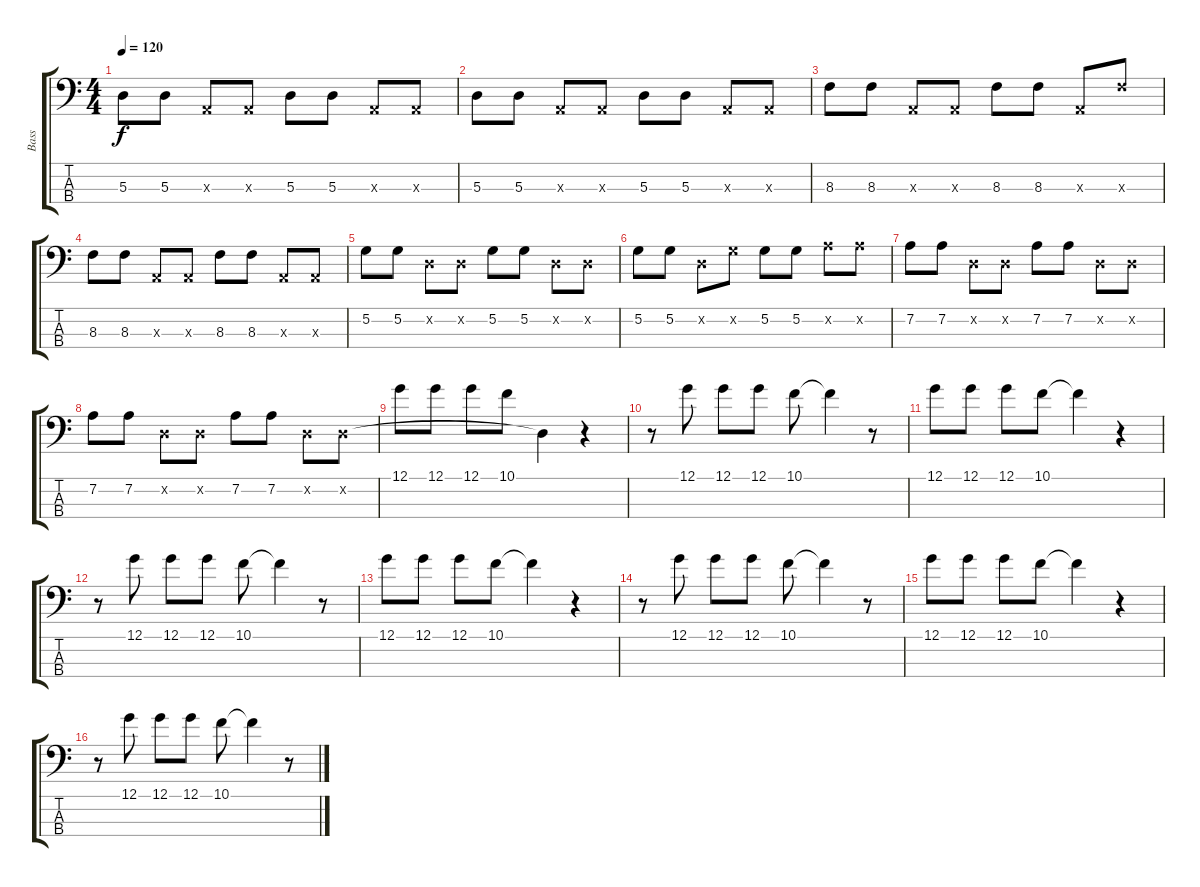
\track ("Bass" "Bass") {instrument electricbasspick}
\staff {score tabs}
\tuning (G2 D2 A1 E1) {hide}
\ts (4 4)
\tempo 120
\clef f4
\ks c
5.3.8{dy f} 5.3.8 0.3{x}.8 0.3{x}.8 5.3.8 5.3.8 0.3{x}.8 0.3{x}.8 |
5.3.8 5.3.8 0.3{x}.8 0.3{x}.8 5.3.8 5.3.8 0.3{x}.8 0.3{x}.8 |
8.3.8 8.3.8 0.3{x}.8 0.3{x}.8 8.3.8 8.3.8 0.3{x}.8 8.3{x}.8 |
8.3.8 8.3.8 0.3{x}.8 0.3{x}.8 8.3.8 8.3.8 0.3{x}.8 0.3{x}.8 |
5.2.8 5.2.8 0.2{x}.8 0.2{x}.8 5.2.8 5.2.8 0.2{x}.8 0.2{x}.8 |
5.2.8 5.2.8 0.2{x}.8 5.2{x}.8 5.2.8 5.2.8 7.2{x}.8 7.2{x}.8 |
7.2.8 7.2.8 0.2{x}.8 0.2{x}.8 7.2.8 7.2.8 0.2{x}.8 0.2{x}.8 |
7.2.8 7.2.8 0.2{x}.8 0.2{x}.8 7.2.8 7.2.8 0.2{x}.8 0.2{x}.8 |
12.1.8 12.1.8 12.1.8 10.1.8 0.2{t}.4 r.4 |
r.8 12.1.8 12.1.8 12.1.8 10.1.8 10.1{t}.4 r.8 |
12.1.8 12.1.8 12.1.8 10.1.8 10.1{t}.4 r.4 |
r.8 12.1.8 12.1.8 12.1.8 10.1.8 10.1{t}.4 r.8 |
12.1.8 12.1.8 12.1.8 10.1.8 10.1{t}.4 r.4 |
r.8 12.1.8 12.1.8 12.1.8 10.1.8 10.1{t}.4 r.8 |
12.1.8 12.1.8 12.1.8 10.1.8 10.1{t}.4 r.4 |
r.8 12.1.8 12.1.8 12.1.8 10.1.8 10.1{t}.4 r.8
